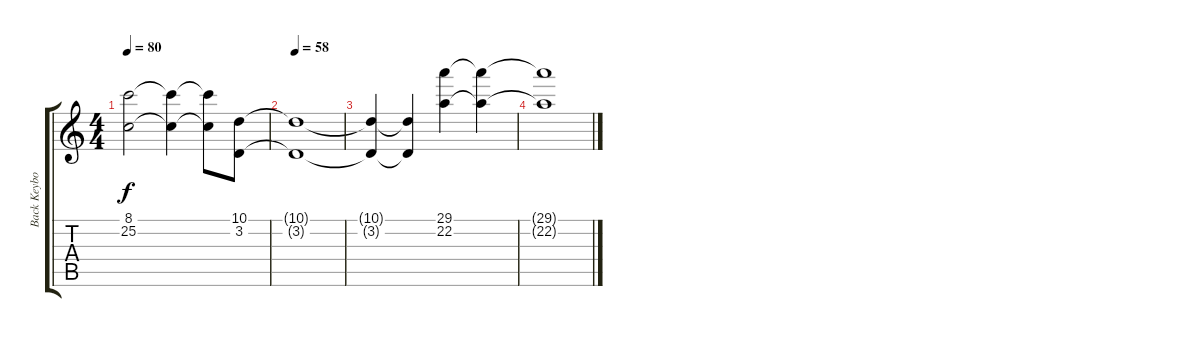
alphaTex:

\track ("Back Keyboard" "Back Keybo") {instrument stringensemble2}
\staff {score tabs}
\tuning (E4 B3 G3 D3 A2 E2) {hide}
\ts (4 4)
\tempo 80
\clef g2
\ks c
(8.1{t} 25.2{t}).2{dy f} (8.1{t} 25.2{t}).4 (8.1{t} 25.2{t}).8 (10.1 3.2).8{volume 7} |
\tempo 58
(10.1{t} 3.2{t}).1 |
(10.1{t} 3.2{t}).4 (10.1{t} 3.2{t}).4 (29.1 22.2).4{volume 0} (29.1{t} 22.2{t}).4 |
(29.1{t} 22.2{t}).1
